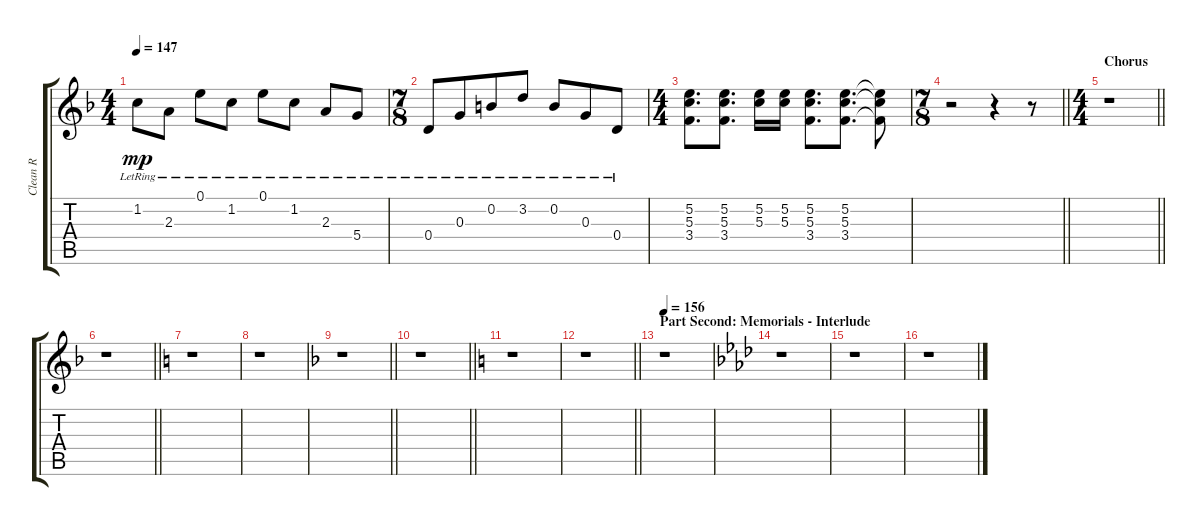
\track ("Clean R" "Clean R") {instrument electricguitarjazz}
\staff {score tabs}
\tuning (E4 B3 G3 D3 A2 E2) {hide}
\ts (4 4)
\tempo 147
\clef g2
\ks f
1.2{lr}.8{dy mp} 2.3{lr}.8 0.1{lr}.8 1.2{lr}.8 0.1{lr}.8 1.2{lr}.8 2.3{lr}.8 5.4{lr}.8 |
\ts (7 8)
0.4{lr}.8 0.3{lr}.8 0.2{lr}.8 3.2{lr}.8 0.2{lr}.8 0.3{lr}.8 0.4{lr}.8 |
\ts (4 4)
(5.2 5.3 3.4).8{d} (5.2 5.3 3.4).8{d} (5.2 5.3).16 (5.2 5.3).16 (5.2 5.3 3.4).8{d} (5.2 5.3 3.4).8{d} (5.2{t} 5.3{t} 3.4{t}).8 |
\ts (7 8)
\barLineRight lightlight
r.2 r.4 r.8 |
\ts (4 4)
\section ("" "Chorus")
\barLineRight lightlight
r.1 |
\barLineRight lightlight
r.1 |
\ks c
r.1 |
r.1 |
\barLineRight lightlight
\ks f
r.1 |
\barLineRight lightlight
r.1 |
\ks c
r.1 |
\barLineRight lightlight
r.1 |
\section ("" "Part Second: Memorials - Interlude")
\tempo 156
r.1 |
\ks ab
r.1 |
r.1 |
r.1
